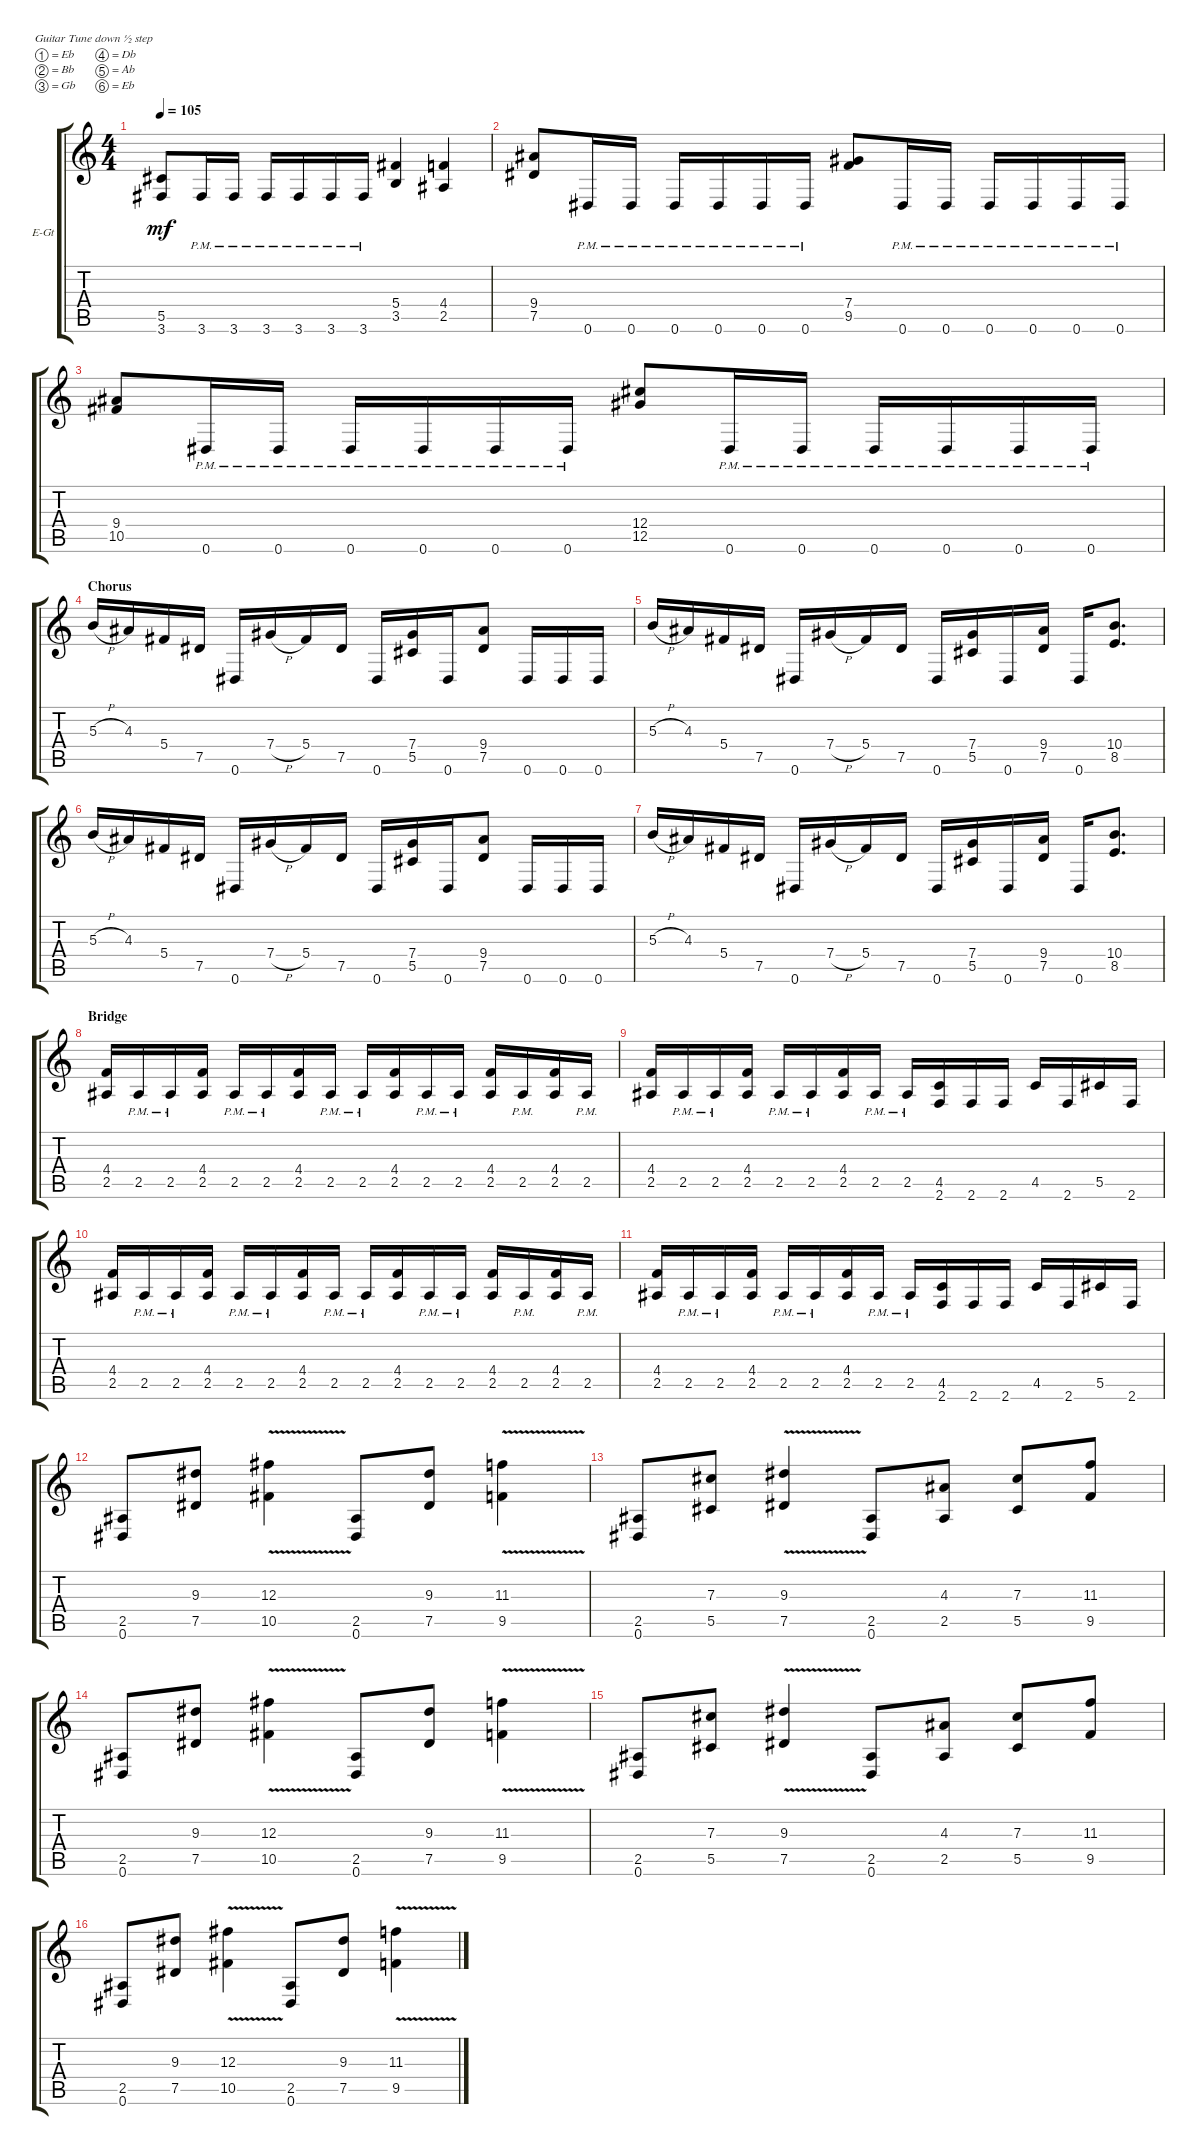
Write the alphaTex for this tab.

\defaultSystemsLayout 4
\bracketExtendMode groupsimilarinstruments
\firstSystemTrackNameOrientation horizontal
\otherSystemsTrackNameOrientation horizontal
\track ("Richie Faulkner" "E-Gt") {instrument distortionguitar}
\staff {score tabs}
\tuning (Eb4 Bb3 Gb3 Db3 Ab2 Eb2)
\ts (4 4)
\tempo 105
\clef g2
\ks c
(5.5 3.6).8{dy mf} 3.6{pm}.16 3.6{pm}.16 3.6{pm}.16 3.6{pm}.16 3.6{pm}.16 3.6{pm}.16 (3.5 5.4).4 (2.5 4.4).4 |
(7.5 9.4).8 0.6{pm}.16 0.6{pm}.16 0.6{pm}.16 0.6{pm}.16 0.6{pm}.16 0.6{pm}.16 (9.5 7.4).8 0.6{pm}.16 0.6{pm}.16 0.6{pm}.16 0.6{pm}.16 0.6{pm}.16 0.6{pm}.16 |
(10.5 9.4).8 0.6{pm}.16 0.6{pm}.16 0.6{pm}.16 0.6{pm}.16 0.6{pm}.16 0.6{pm}.16 (12.5 12.4).8 0.6{pm}.16 0.6{pm}.16 0.6{pm}.16 0.6{pm}.16 0.6{pm}.16 0.6{pm}.16 |
\section ("" "Chorus")
5.3{h}.16 4.3.16 5.4.16 7.5.16 0.6.16 7.4{h}.16 5.4.16 7.5.16 0.6.16 (5.5 7.4).16 0.6.16 (7.5 9.4).8 0.6.16 0.6.16 0.6.16 |
5.3{h}.16 4.3.16 5.4.16 7.5.16 0.6.16 7.4{h}.16 5.4.16 7.5.16 0.6.16 (5.5 7.4).16 0.6.16 (7.5 9.4).16 0.6.16 (8.5 10.4).8{d} |
5.3{h}.16 4.3.16 5.4.16 7.5.16 0.6.16 7.4{h}.16 5.4.16 7.5.16 0.6.16 (5.5 7.4).16 0.6.16 (7.5 9.4).8 0.6.16 0.6.16 0.6.16 |
5.3{h}.16 4.3.16 5.4.16 7.5.16 0.6.16 7.4{h}.16 5.4.16 7.5.16 0.6.16 (5.5 7.4).16 0.6.16 (7.5 9.4).16 0.6.16 (8.5 10.4).8{d} |
\section ("" "Bridge")
(2.5 4.4).16 2.5{pm}.16 2.5{pm}.16 (2.5 4.4).16 2.5{pm}.16 2.5{pm}.16 (2.5 4.4).16 2.5{pm}.16 2.5{pm}.16 (4.4 2.5).16 2.5{pm}.16 2.5{pm}.16 (2.5 4.4).16 2.5{pm}.16 (4.4 2.5).16 2.5{pm}.16 |
\scale
0.364259 (2.5 4.4).16 2.5{pm}.16 2.5{pm}.16 (2.5 4.4).16 2.5{pm}.16 2.5{pm}.16 (2.5 4.4).16 2.5{pm}.16 2.5{pm}.16 (4.5 2.6).16 2.6.16 2.6.16 4.5.16 2.6.16 5.5.16 2.6.16 |
\scale
0.310993 (2.5 4.4).16 2.5{pm}.16 2.5{pm}.16 (2.5 4.4).16 2.5{pm}.16 2.5{pm}.16 (2.5 4.4).16 2.5{pm}.16 2.5{pm}.16 (4.4 2.5).16 2.5{pm}.16 2.5{pm}.16 (2.5 4.4).16 2.5{pm}.16 (4.4 2.5).16 2.5{pm}.16 |
\scale
0.324843 (2.5 4.4).16 2.5{pm}.16 2.5{pm}.16 (2.5 4.4).16 2.5{pm}.16 2.5{pm}.16 (2.5 4.4).16 2.5{pm}.16 2.5{pm}.16 (4.5 2.6).16 2.6.16 2.6.16 4.5.16 2.6.16 5.5.16 2.6.16 |
(0.6 2.5).8 (7.5 9.3).8 (10.5{v} 12.3{v}).4 (0.6 2.5).8 (7.5 9.3).8 (9.5{v} 11.3{v}).4 |
(0.6 2.5).8 (5.5 7.3).8 (7.5{v} 9.3{v}).4 (0.6 2.5).8 (2.5 4.3).8 (5.5 7.3).8 (9.5 11.3).8 |
(0.6 2.5).8 (7.5 9.3).8 (10.5{v} 12.3{v}).4 (0.6 2.5).8 (7.5 9.3).8 (9.5{v} 11.3{v}).4 |
(0.6 2.5).8 (5.5 7.3).8 (7.5{v} 9.3{v}).4 (0.6 2.5).8 (2.5 4.3).8 (5.5 7.3).8 (9.5 11.3).8 |
(0.6 2.5).8 (7.5 9.3).8 (10.5{v} 12.3{v}).4 (0.6 2.5).8 (7.5 9.3).8 (9.5{v} 11.3{v}).4
